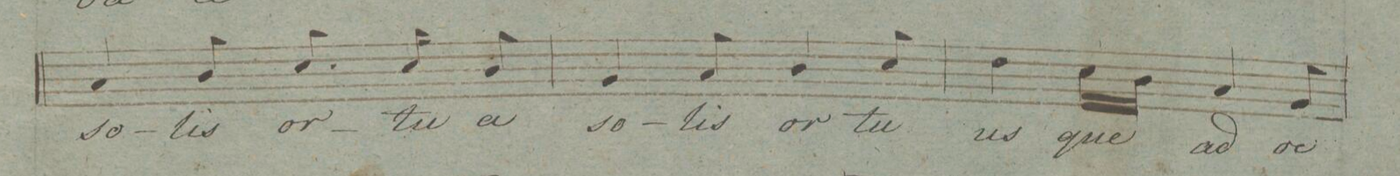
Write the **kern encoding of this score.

**kern	**text	**dynam
*I"Tenore.	*	*
*clefC4	*	*
*k[f#c#g#]	*	*
*M6/8	*	*
4G#/	so-	.
8A/	-lis	.
8.B/	or-	.
16B/	-tu	.
8A/	a	.
=10	=10	=10
4F#/	so-	.
8G#/	-lis	.
4A/	or-	.
8B/	-tu	.
=11	=11	=11
4c#\	us-	.
16B\LL	-que	.
16A\JJ	.	.
4G#/	ad	.
8F#/	oc-	.
=12	=12	=12
*-	*-	*-
